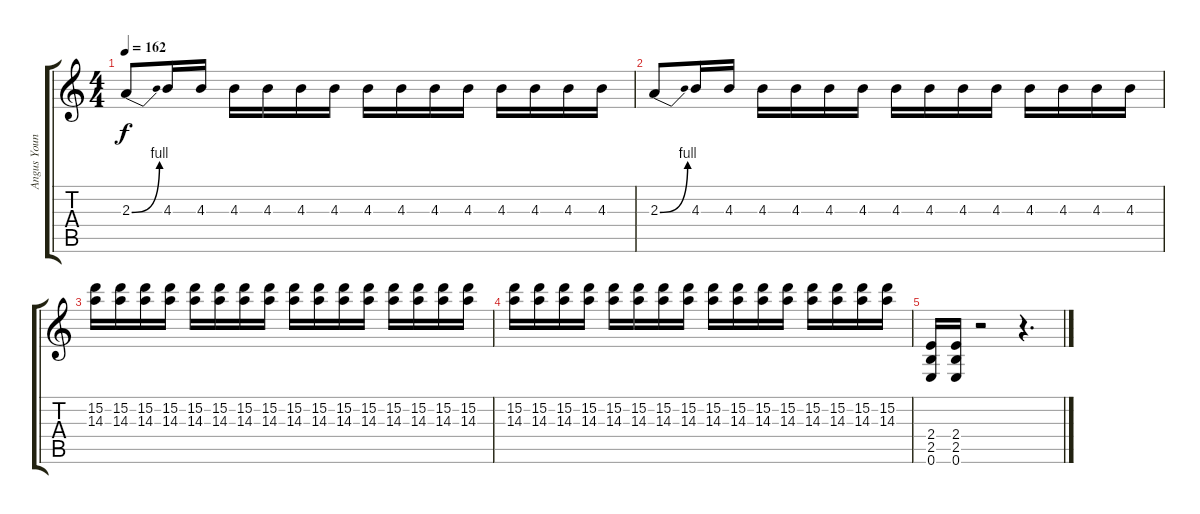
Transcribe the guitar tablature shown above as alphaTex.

\track ("Angus Young" "Angus Youn") {instrument overdrivenguitar}
\staff {score tabs}
\tuning (E4 B3 G3 D3 A2 E2) {hide}
\ts (4 4)
\tempo 162
\clef g2
\ks c
2.3{be (bend 0 0 60 4)}.8{dy f} 4.3.16 4.3.16 4.3.16 4.3.16 4.3.16 4.3.16 4.3.16 4.3.16 4.3.16 4.3.16 4.3.16 4.3.16 4.3.16 4.3.16 |
2.3{be (bend 0 0 60 4)}.8 4.3.16 4.3.16 4.3.16 4.3.16 4.3.16 4.3.16 4.3.16 4.3.16 4.3.16 4.3.16 4.3.16 4.3.16 4.3.16 4.3.16 |
(15.2 14.3).16 (15.2 14.3).16 (15.2 14.3).16 (15.2 14.3).16 (15.2 14.3).16 (15.2 14.3).16 (15.2 14.3).16 (15.2 14.3).16 (15.2 14.3).16 (15.2 14.3).16 (15.2 14.3).16 (15.2 14.3).16 (15.2 14.3).16 (15.2 14.3).16 (15.2 14.3).16 (15.2 14.3).16 |
(15.2 14.3).16 (15.2 14.3).16 (15.2 14.3).16 (15.2 14.3).16 (15.2 14.3).16 (15.2 14.3).16 (15.2 14.3).16 (15.2 14.3).16 (15.2 14.3).16 (15.2 14.3).16 (15.2 14.3).16 (15.2 14.3).16 (15.2 14.3).16 (15.2 14.3).16 (15.2 14.3).16 (15.2 14.3).16 |
(2.4 2.5 0.6).16 (2.4 2.5 0.6).16 r.2 r.4{d}
